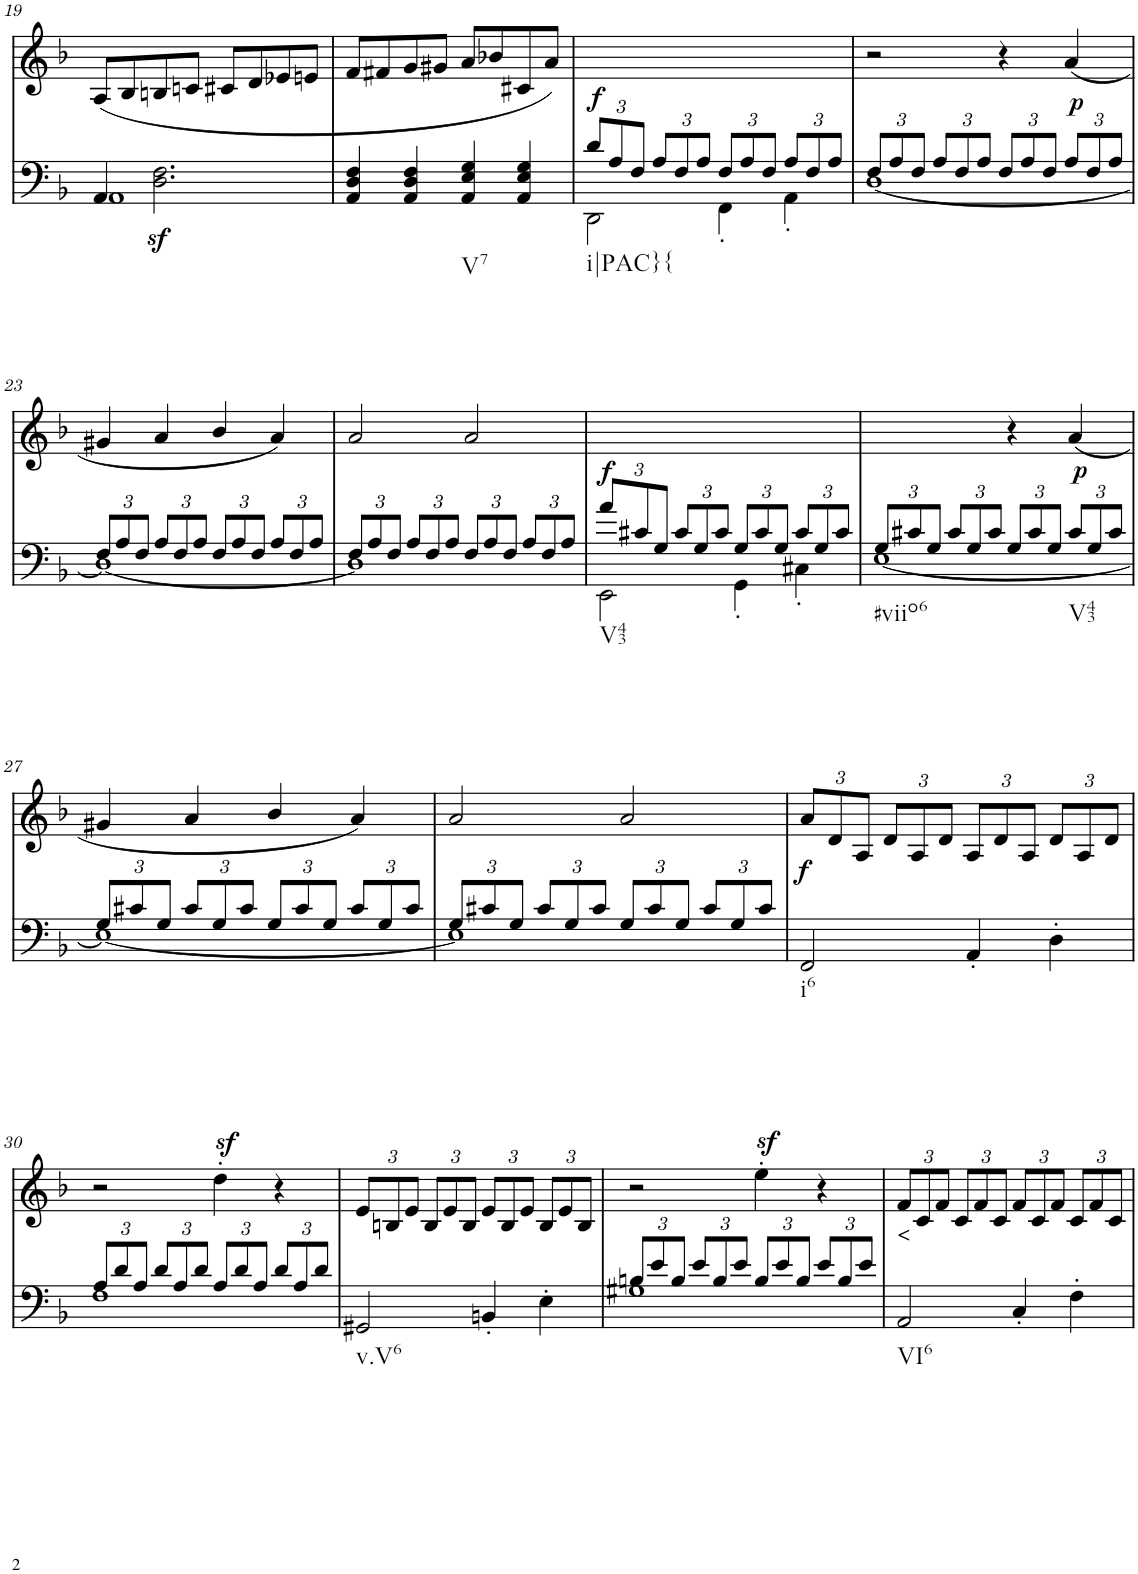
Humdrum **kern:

**kern	**dynam	**kern	**text	**dynam
*part2	*part2	*part1	*part1	*part1
*staff2	*staff2	*staff1	*staff1	*staff1
*I"piano	*	*I"piano	*	*
*I'Pno	*	*I'Pno	*	*
!!LO:PB:g=z
*clefF4	*	*clefG2	*	*
*k[b-]	*	*k[b-]	*	*
*d:	*	*d:	*	*
*M4/4	*	*M4/4	*	*
=19	=19	=19	=19	=19
*^	*	*	*	*
4AA/	1AA	.	(<8A/L	.	.
.	.	.	8B-/	.	.
!	!	!LO:DY:b	!	!	!
2.D\ 2.F\	.	sf	8Bn/	.	.
.	.	.	8cn/J	.	.
.	.	.	8c#X/L	.	.
.	.	.	8d/	.	.
.	.	.	8e-X/	.	.
.	.	.	8en/J	.	.
*v	*v	*	*	*	*
=20	=20	=20	=20	=20
4AA/ 4D/ 4F/	.	8f/L	.	.
.	.	8f#X/	.	.
4AA/ 4D/ 4F/	.	8g/	.	.
.	.	8g#X/J	.	.
!LO:TX:b:t=V7	!	!	!	!
4AA/ 4E/ 4G/	.	8a/L	.	.
.	.	8b-X/	.	.
4AA/ 4E/ 4G/	.	8c#X/	.	.
.	.	8a/J)	.	.
=21	=21	=21	=21	=21
*Xbrackettup	*	*	*	*
*^	*	*	*	*
!LO:TX:b:t=i|PAC}{	!	!	!	!	!
!	!	!	!	!	!LO:DY:b
12d/L	2DD\	.	1ryy	.	f
12A/	.	.	.	.	.
12F/J	.	.	.	.	.
12A/L	.	.	.	.	.
12F/	.	.	.	.	.
12A/J	.	.	.	.	.
12F/L	4FF'\	.	.	.	.
12A/	.	.	.	.	.
12F/J	.	.	.	.	.
12A/L	4AA'\	.	.	.	.
12F/	.	.	.	.	.
12A/J	.	.	.	.	.
=22	=22	=22	=22	=22	=22
12F/L	[1D	.	2r	.	.
12A/	.	.	.	.	.
12F/J	.	.	.	.	.
12A/L	.	.	.	.	.
12F/	.	.	.	.	.
12A/J	.	.	.	.	.
12F/L	.	.	4r	.	.
12A/	.	.	.	.	.
12F/J	.	.	.	.	.
!	!	!	!	!LO:LY:b	!LO:DY:b
12A/L	.	.	(4a/	p	p
12F/	.	.	.	.	.
12A/J	.	.	.	.	.
!!LO:LB:g=z
=23	=23	=23	=23	=23	=23
12F/L	1D_	.	4g#X/	.	.
12A/	.	.	.	.	.
12F/J	.	.	.	.	.
12A/L	.	.	4a/	.	.
12F/	.	.	.	.	.
12A/J	.	.	.	.	.
12F/L	.	.	4b-/	.	.
12A/	.	.	.	.	.
12F/J	.	.	.	.	.
12A/L	.	.	4a/)	.	.
12F/	.	.	.	.	.
12A/J	.	.	.	.	.
=24	=24	=24	=24	=24	=24
12F/L	1D]	.	2a/	.	.
12A/	.	.	.	.	.
12F/J	.	.	.	.	.
12A/L	.	.	.	.	.
12F/	.	.	.	.	.
12A/J	.	.	.	.	.
12F/L	.	.	2a/	.	.
12A/	.	.	.	.	.
12F/J	.	.	.	.	.
12A/L	.	.	.	.	.
12F/	.	.	.	.	.
12A/J	.	.	.	.	.
=25	=25	=25	=25	=25	=25
!LO:TX:b:t=V43	!	!	!	!	!
!	!	!	!	!	!LO:DY:b
12a/L	2EE\	.	1ryy	.	f
12c#X/	.	.	.	.	.
12G/J	.	.	.	.	.
12c#/L	.	.	.	.	.
12G/	.	.	.	.	.
12c#/J	.	.	.	.	.
12G/L	4GG'\	.	.	.	.
12c#/	.	.	.	.	.
12G/J	.	.	.	.	.
12c#/L	4C#X'\	.	.	.	.
12G/	.	.	.	.	.
12c#/J	.	.	.	.	.
=26	=26	=26	=26	=26	=26
!LO:TX:b:t=#viio6	!	!	!	!	!
12G/L	[1E	.	2ryy	.	.
12c#X/	.	.	.	.	.
12G/J	.	.	.	.	.
12c#/L	.	.	.	.	.
12G/	.	.	.	.	.
12c#/J	.	.	.	.	.
12G/L	.	.	4r	.	.
12c#/	.	.	.	.	.
12G/J	.	.	.	.	.
!LO:TX:b:t=V43	!	!	!	!	!
!	!	!	!	!LO:LY:b	!LO:DY:b
12c#/L	.	.	(4a/	p	p
12G/	.	.	.	.	.
12c#/J	.	.	.	.	.
!!LO:LB:g=z
=27	=27	=27	=27	=27	=27
12G/L	1E_	.	4g#X/	.	.
12c#X/	.	.	.	.	.
12G/J	.	.	.	.	.
12c#/L	.	.	4a/	.	.
12G/	.	.	.	.	.
12c#/J	.	.	.	.	.
12G/L	.	.	4b-/	.	.
12c#/	.	.	.	.	.
12G/J	.	.	.	.	.
12c#/L	.	.	4a/)	.	.
12G/	.	.	.	.	.
12c#/J	.	.	.	.	.
=28	=28	=28	=28	=28	=28
12G/L	1E]	.	2a/	.	.
12c#X/	.	.	.	.	.
12G/J	.	.	.	.	.
12c#/L	.	.	.	.	.
12G/	.	.	.	.	.
12c#/J	.	.	.	.	.
12G/L	.	.	2a/	.	.
12c#/	.	.	.	.	.
12G/J	.	.	.	.	.
12c#/L	.	.	.	.	.
12G/	.	.	.	.	.
12c#/J	.	.	.	.	.
*v	*v	*	*	*	*
=29	=29	=29	=29	=29
*	*	*Xbrackettup	*	*
!LO:TX:b:t=i6	!	!	!	!
!	!	!	!LO:LY:b	!LO:DY:b
2FF/	.	12a/L	f	f
.	.	12d/	.	.
.	.	12A/J	.	.
.	.	12d/L	.	.
.	.	12A/	.	.
.	.	12d/J	.	.
4AA'/	.	12A/L	.	.
.	.	12d/	.	.
.	.	12A/J	.	.
4D'\	.	12d/L	.	.
.	.	12A/	.	.
.	.	12d/J	.	.
!!LO:LB:g=z
=30	=30	=30	=30	=30
*^	*	*	*	*
12A/L	1F	.	2r	.	.
12d/	.	.	.	.	.
12A/J	.	.	.	.	.
12d/L	.	.	.	.	.
12A/	.	.	.	.	.
12d/J	.	.	.	.	.
12A/L	.	.	4ddz>'\	.	.
12d/	.	.	.	.	.
12A/J	.	.	.	.	.
12d/L	.	.	4r	.	.
12A/	.	.	.	.	.
12d/J	.	.	.	.	.
*v	*v	*	*	*	*
=31	=31	=31	=31	=31
!LO:TX:b:t=v.V6	!	!	!	!
2GG#X/	.	12e/L	.	.
.	.	12Bn/	.	.
.	.	12e/J	.	.
.	.	12B/L	.	.
.	.	12e/	.	.
.	.	12B/J	.	.
4BBn'/	.	12e/L	.	.
.	.	12B/	.	.
.	.	12e/J	.	.
4E'\	.	12B/L	.	.
.	.	12e/	.	.
.	.	12B/J	.	.
=32	=32	=32	=32	=32
*^	*	*	*	*
12Bn/L	1G#X	.	2r	.	.
12e/	.	.	.	.	.
12B/J	.	.	.	.	.
12e/L	.	.	.	.	.
12B/	.	.	.	.	.
12e/J	.	.	.	.	.
12B/L	.	.	4eez>'\	.	.
12e/	.	.	.	.	.
12B/J	.	.	.	.	.
12e/L	.	.	4r	.	.
12B/	.	.	.	.	.
12e/J	.	.	.	.	.
*v	*v	*	*	*	*
=33	=33	=33	=33	=33
!LO:TX:b:t=VI6	!	!	!	!
!	!	!	!LO:LY:b	!
2AA/	.	12f/L	<	.
.	.	12c/	.	.
.	.	12f/J	.	.
.	.	12c/L	.	.
.	.	12f/	.	.
.	.	12c/J	.	.
4C'/	.	12f/L	.	.
.	.	12c/	.	.
.	.	12f/J	.	.
4F'\	.	12c/L	.	.
.	.	12f/	.	.
.	.	12c/J	.	.
=	=	=	=	=
*-	*-	*-	*-	*-
